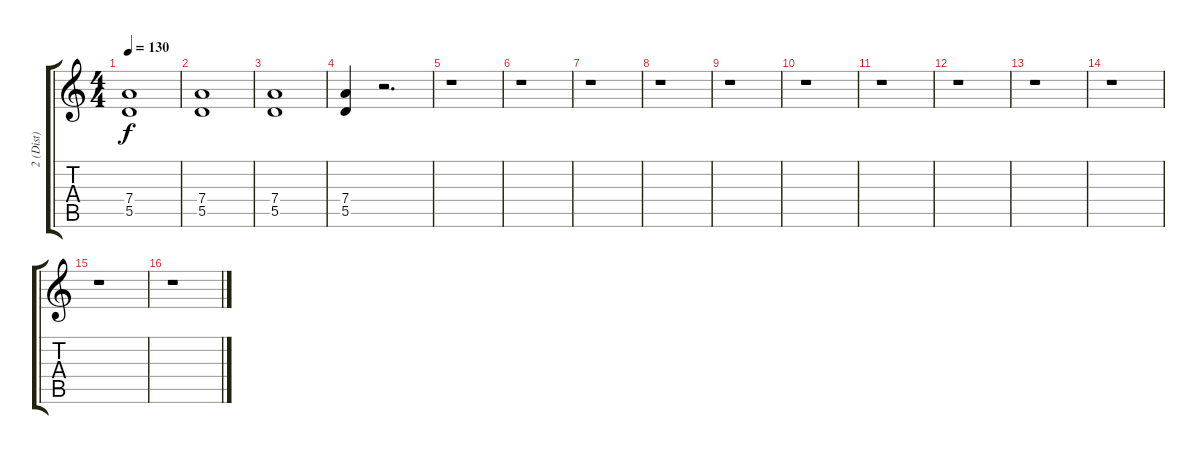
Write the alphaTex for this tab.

\track ("2 (Dist)" "2 (Dist)") {instrument distortionguitar}
\staff {score tabs}
\tuning (E4 B3 G3 D3 A2 D2) {hide}
\ts (4 4)
\tempo 130
\clef g2
\ks c
(7.4 5.5).1{dy f} |
(7.4 5.5).1 |
(7.4 5.5).1 |
(7.4 5.5).4 r.2{d} |
r.1 |
r.1 |
r.1 |
r.1 |
r.1 |
r.1 |
r.1 |
r.1 |
r.1 |
r.1 |
r.1 |
r.1
